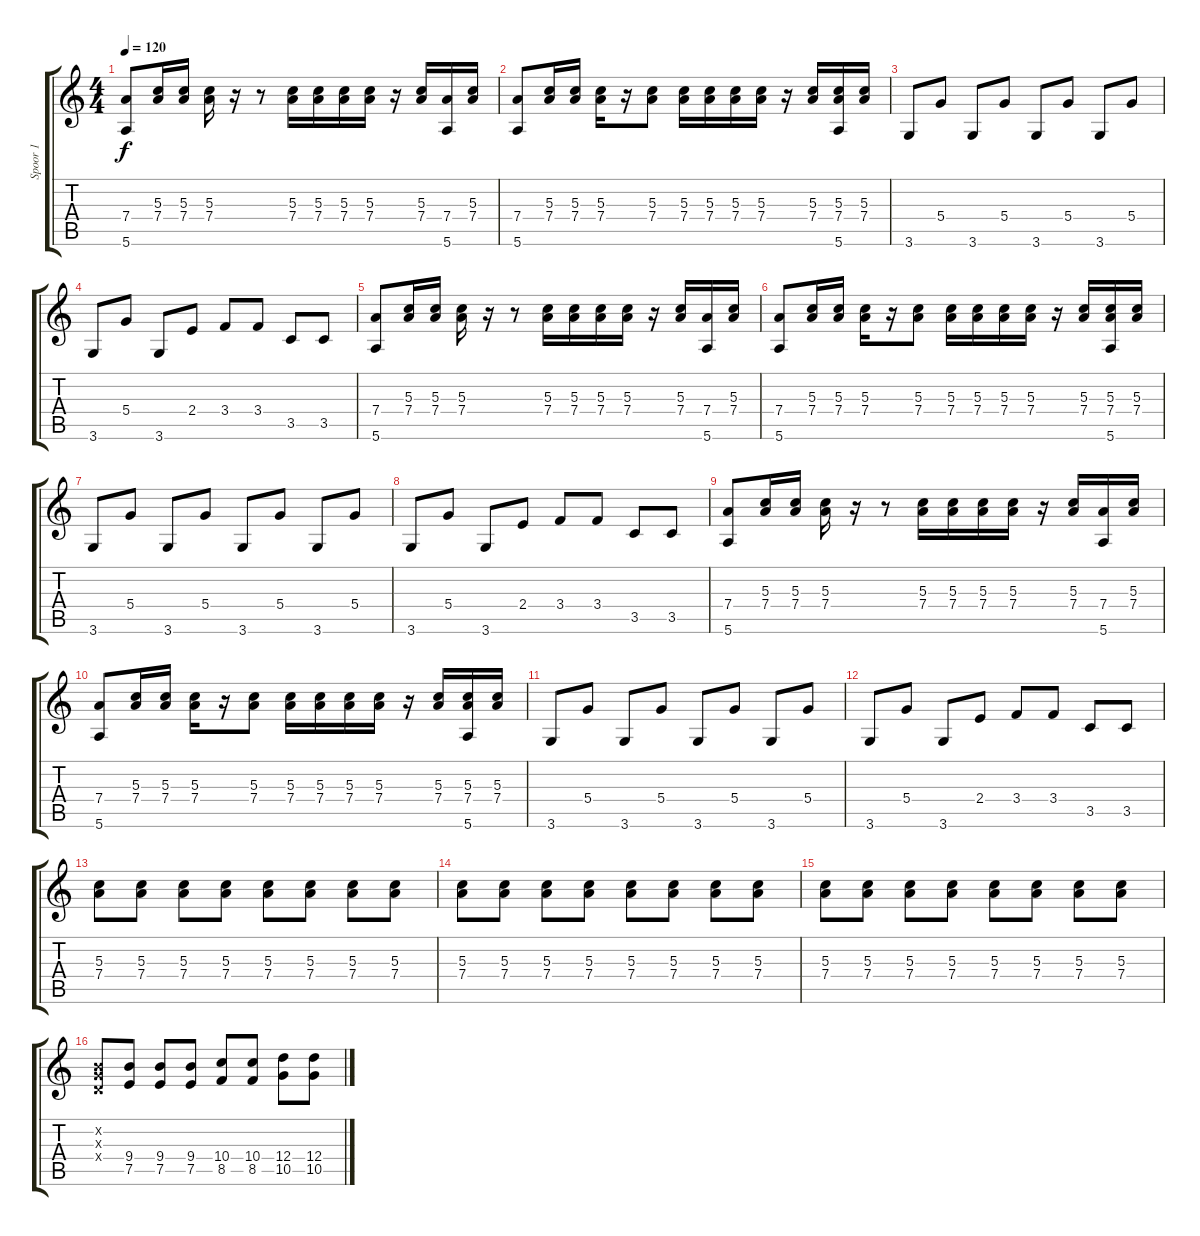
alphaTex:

\track ("Spoor 1" "Spoor 1") {instrument electricguitarjazz}
\staff {score tabs}
\tuning (E4 B3 G3 D3 A2 E2) {hide}
\ts (4 4)
\tempo 120
\clef g2
\ks c
(7.4 5.6).8{dy f} (5.3 7.4).16 (5.3 7.4).16 (5.3 7.4).16 r.16 r.8 (5.3 7.4).16 (5.3 7.4).16 (5.3 7.4).16 (5.3 7.4).16 r.16 (5.3 7.4).16 (7.4 5.6).16 (5.3 7.4).16 |
(7.4 5.6).8 (5.3 7.4).16 (5.3 7.4).16 (5.3 7.4).16 r.16 (5.3 7.4).8 (5.3 7.4).16 (5.3 7.4).16 (5.3 7.4).16 (5.3 7.4).16 r.16 (5.3 7.4).16 (5.3 7.4 5.6).16 (5.3 7.4).16 |
3.6.8 5.4.8 3.6.8 5.4.8 3.6.8 5.4.8 3.6.8 5.4.8 |
3.6.8 5.4.8 3.6.8 2.4.8 3.4.8 3.4.8 3.5.8 3.5.8 |
(7.4 5.6).8 (5.3 7.4).16 (5.3 7.4).16 (5.3 7.4).16 r.16 r.8 (5.3 7.4).16 (5.3 7.4).16 (5.3 7.4).16 (5.3 7.4).16 r.16 (5.3 7.4).16 (7.4 5.6).16 (5.3 7.4).16 |
(7.4 5.6).8 (5.3 7.4).16 (5.3 7.4).16 (5.3 7.4).16 r.16 (5.3 7.4).8 (5.3 7.4).16 (5.3 7.4).16 (5.3 7.4).16 (5.3 7.4).16 r.16 (5.3 7.4).16 (5.3 7.4 5.6).16 (5.3 7.4).16 |
3.6.8 5.4.8 3.6.8 5.4.8 3.6.8 5.4.8 3.6.8 5.4.8 |
3.6.8 5.4.8 3.6.8 2.4.8 3.4.8 3.4.8 3.5.8 3.5.8 |
(7.4 5.6).8 (5.3 7.4).16 (5.3 7.4).16 (5.3 7.4).16 r.16 r.8 (5.3 7.4).16 (5.3 7.4).16 (5.3 7.4).16 (5.3 7.4).16 r.16 (5.3 7.4).16 (7.4 5.6).16 (5.3 7.4).16 |
(7.4 5.6).8 (5.3 7.4).16 (5.3 7.4).16 (5.3 7.4).16 r.16 (5.3 7.4).8 (5.3 7.4).16 (5.3 7.4).16 (5.3 7.4).16 (5.3 7.4).16 r.16 (5.3 7.4).16 (5.3 7.4 5.6).16 (5.3 7.4).16 |
3.6.8 5.4.8 3.6.8 5.4.8 3.6.8 5.4.8 3.6.8 5.4.8 |
3.6.8 5.4.8 3.6.8 2.4.8 3.4.8 3.4.8 3.5.8 3.5.8 |
(5.3 7.4).8 (5.3 7.4).8 (5.3 7.4).8 (5.3 7.4).8 (5.3 7.4).8 (5.3 7.4).8 (5.3 7.4).8 (5.3 7.4).8 |
(5.3 7.4).8 (5.3 7.4).8 (5.3 7.4).8 (5.3 7.4).8 (5.3 7.4).8 (5.3 7.4).8 (5.3 7.4).8 (5.3 7.4).8 |
(5.3 7.4).8 (5.3 7.4).8 (5.3 7.4).8 (5.3 7.4).8 (5.3 7.4).8 (5.3 7.4).8 (5.3 7.4).8 (5.3 7.4).8 |
(0.2{x} 0.3{x} 0.4{x}).8 (9.4 7.5).8 (9.4 7.5).8 (9.4 7.5).8 (10.4 8.5).8 (10.4 8.5).8 (12.4 10.5).8 (12.4 10.5).8
